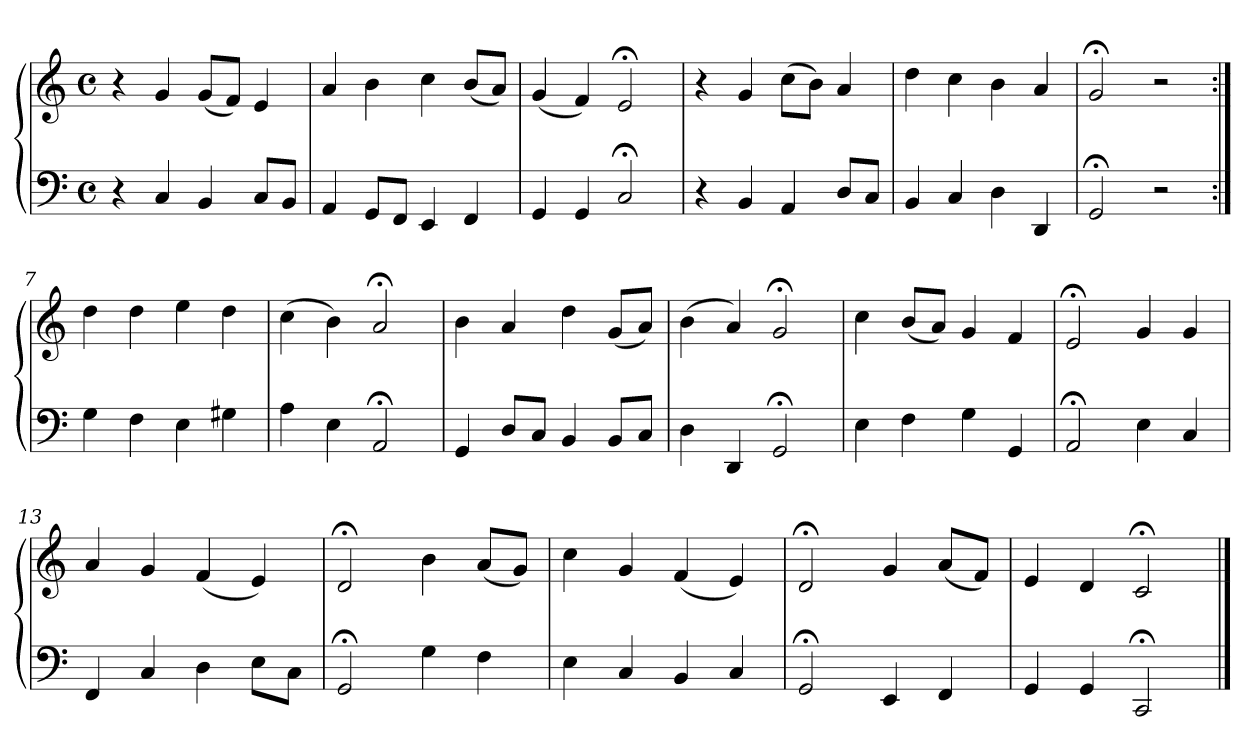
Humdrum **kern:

**kern	**kern
*part1	*part1
*staff2	*staff1
*clefF4	*clefG2
*M4/4	*M4/4
*met(c)	*met(c)
=1	=1
4r	4r
4C	4g
4BB	(8gL
.	8fJ)
8CL	4e
8BBJ	.
=2	=2
4AA	4a
8GGL	4b
8FFJ	.
4EE	4cc
4FF	(8bL
.	8aJ)
=3	=3
4GG	(4g
4GG	4f)
2C;<	2e;<
=4	=4
4r	4r
4BB	4g
4AA	(8ccL
.	8bJ)
8DL	4a
8CJ	.
=5	=5
4BB	4dd
4C	4cc
4D	4b
4DD	4a
=6	=6
2GG;<	2g;<
2r	2r
!!LO:LB:g=z
=7:|!	=7:|!
4G	4dd
4F	4dd
4E	4ee
4G#X	4dd
=8	=8
4A	(4cc
4E	4b)
2AA;<	2a;<
=9	=9
4GG	4b
8DL	4a
8CJ	.
4BB	4dd
8BBL	(8gL
8CJ	8aJ)
=10	=10
4D	(4b
4DD	4a)
2GG;<	2g;<
=11	=11
4E	4cc
4F	(8bL
.	8aJ)
4G	4g
4GG	4f
=12	=12
2AA;<	2e;<
4E	4g
4C	4g
=13	=13
4FF	4a
4C	4g
4D	(4f
8EL	4e)
8CJ	.
=14	=14
2GG;<	2d;<
4G	4b
4F	(8aL
.	8gJ)
!!LO:LB:g=z
=15	=15
4E	4cc
4C	4g
4BB	(4f
4C	4e)
=16	=16
2GG;<	2d;<
4EE	4g
4FF	(8aL
.	8fJ)
=17	=17
4GG	4e
4GG	4d
2CC;<	2c;<
==	==
*-	*-
